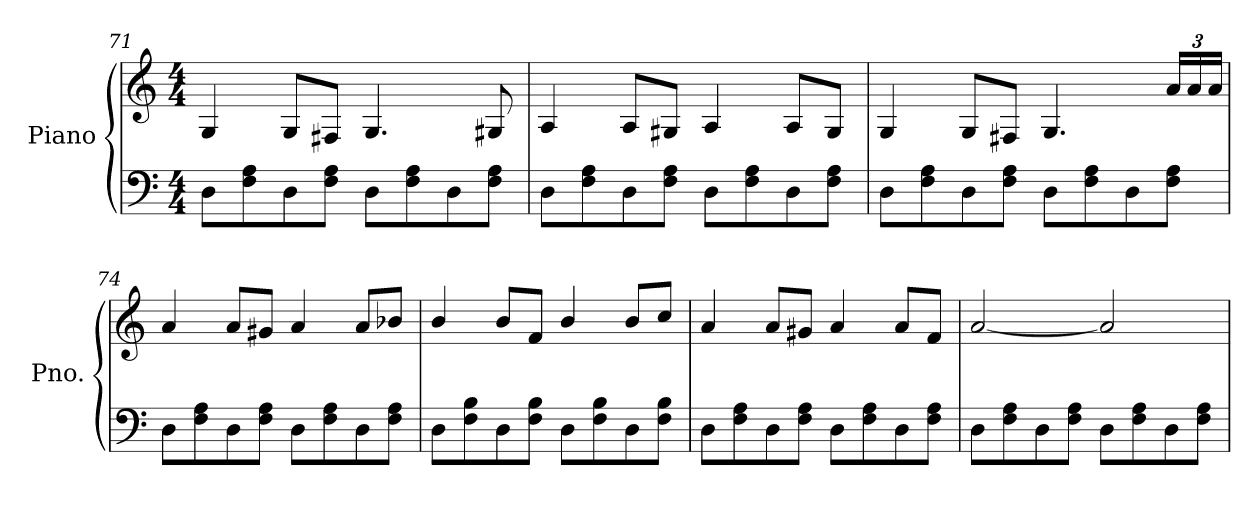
**kern	**kern
*part1	*part1
*staff2	*staff1
*I"Piano	*
*I'Pno.	*
!!LO:LB:g=z
*clefF4	*clefG2
*k[]	*k[]
*M4/4	*M4/4
=71	=71
8D\L	4G/
8F\ 8A\	.
8D\	8G/L
8F\ 8A\J	8F#X/J
8D\L	4.G/
8F\ 8A\	.
8D\	.
8F\ 8A\J	8G#X/
=72	=72
8D\L	4A/
8F\ 8A\	.
8D\	8A/L
8F\ 8A\J	8G#X/J
8D\L	4A/
8F\ 8A\	.
8D\	8A/L
8F\ 8A\J	8G#/J
=73	=73
8D\L	4G/
8F\ 8A\	.
8D\	8G/L
8F\ 8A\J	8F#X/J
8D\L	4.G/
8F\ 8A\	.
8D\	.
*	*Xbrackettup
8F\ 8A\J	24a/LL
.	24a/
.	24a/JJ
=74	=74
8D\L	4a/
8F\ 8A\	.
8D\	8a/L
8F\ 8A\J	8g#X/J
8D\L	4a/
8F\ 8A\	.
8D\	8a/L
8F\ 8A\J	8b-X/J
!!LO:LB:g=z
=75	=75
8D\L	4b/
8F\ 8B\	.
8D\	8b/L
8F\ 8B\J	8f/J
8D\L	4b/
8F\ 8B\	.
8D\	8b/L
8F\ 8B\J	8cc/J
=76	=76
8D\L	4a/
8F\ 8A\	.
8D\	8a/L
8F\ 8A\J	8g#X/J
8D\L	4a/
8F\ 8A\	.
8D\	8a/L
8F\ 8A\J	8f/J
=77	=77
8D\L	[2a/
8F\ 8A\	.
8D\	.
8F\ 8A\J	.
8D\L	2a/]
8F\ 8A\	.
8D\	.
8F\ 8A\J	.
=	=
*-	*-
